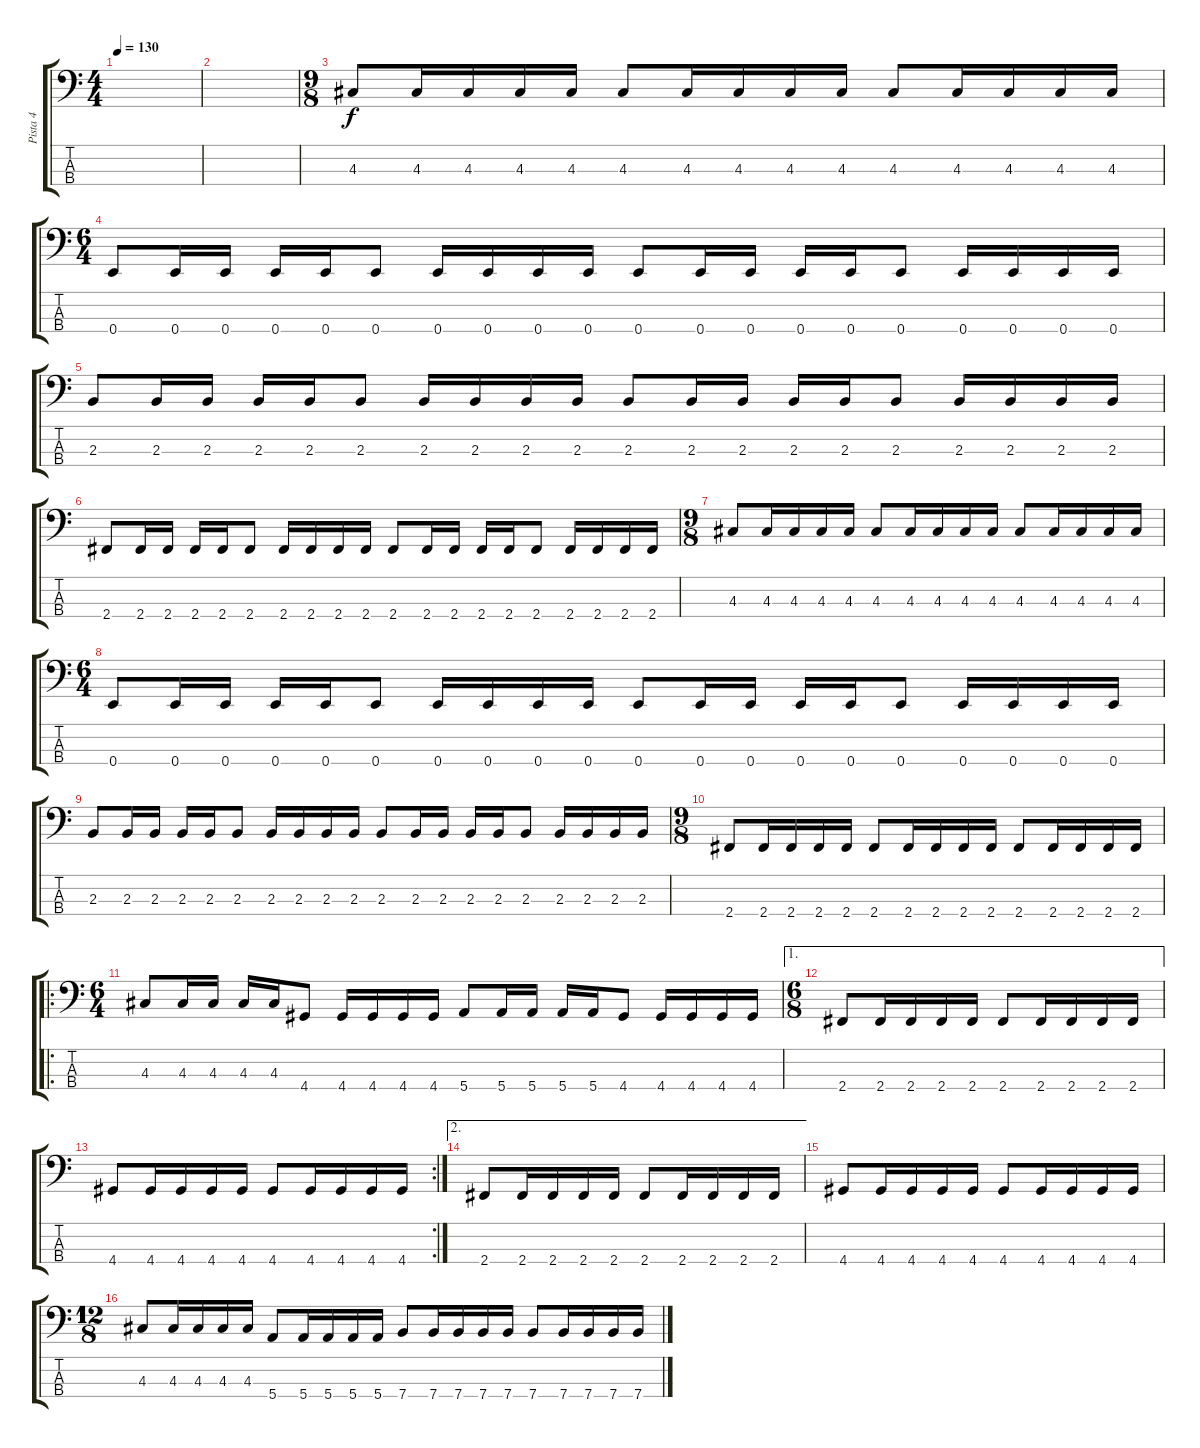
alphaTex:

\track ("Pista 4" "Pista 4") {instrument electricbassfinger}
\staff {score tabs}
\tuning (G2 D2 A1 E1) {hide}
\ts (4 4)
\tempo 130
\clef f4
\ks c
|
|
\ts (9 8)
4.3.8 4.3.16 4.3.16 4.3.16 4.3.16 4.3.8 4.3.16 4.3.16 4.3.16 4.3.16 4.3.8 4.3.16 4.3.16 4.3.16 4.3.16 |
\ts (6 4)
0.4.8 0.4.16 0.4.16 0.4.16 0.4.16 0.4.8 0.4.16 0.4.16 0.4.16 0.4.16 0.4.8 0.4.16 0.4.16 0.4.16 0.4.16 0.4.8 0.4.16 0.4.16 0.4.16 0.4.16 |
2.3.8 2.3.16 2.3.16 2.3.16 2.3.16 2.3.8 2.3.16 2.3.16 2.3.16 2.3.16 2.3.8 2.3.16 2.3.16 2.3.16 2.3.16 2.3.8 2.3.16 2.3.16 2.3.16 2.3.16 |
2.4.8 2.4.16 2.4.16 2.4.16 2.4.16 2.4.8 2.4.16 2.4.16 2.4.16 2.4.16 2.4.8 2.4.16 2.4.16 2.4.16 2.4.16 2.4.8 2.4.16 2.4.16 2.4.16 2.4.16 |
\ts (9 8)
4.3.8 4.3.16 4.3.16 4.3.16 4.3.16 4.3.8 4.3.16 4.3.16 4.3.16 4.3.16 4.3.8 4.3.16 4.3.16 4.3.16 4.3.16 |
\ts (6 4)
0.4.8 0.4.16 0.4.16 0.4.16 0.4.16 0.4.8 0.4.16 0.4.16 0.4.16 0.4.16 0.4.8 0.4.16 0.4.16 0.4.16 0.4.16 0.4.8 0.4.16 0.4.16 0.4.16 0.4.16 |
2.3.8 2.3.16 2.3.16 2.3.16 2.3.16 2.3.8 2.3.16 2.3.16 2.3.16 2.3.16 2.3.8 2.3.16 2.3.16 2.3.16 2.3.16 2.3.8 2.3.16 2.3.16 2.3.16 2.3.16 |
\ts (9 8)
2.4.8 2.4.16 2.4.16 2.4.16 2.4.16 2.4.8 2.4.16 2.4.16 2.4.16 2.4.16 2.4.8 2.4.16 2.4.16 2.4.16 2.4.16 |
\ro
\ts (6 4)
4.3.8 4.3.16 4.3.16 4.3.16 4.3.16 4.4.8 4.4.16 4.4.16 4.4.16 4.4.16 5.4.8 5.4.16 5.4.16 5.4.16 5.4.16 4.4.8 4.4.16 4.4.16 4.4.16 4.4.16 |
\ae 1
\ts (6 8)
2.4.8 2.4.16 2.4.16 2.4.16 2.4.16 2.4.8 2.4.16 2.4.16 2.4.16 2.4.16 |
\rc 2
4.4.8 4.4.16 4.4.16 4.4.16 4.4.16 4.4.8 4.4.16 4.4.16 4.4.16 4.4.16 |
\ae 2
2.4.8 2.4.16 2.4.16 2.4.16 2.4.16 2.4.8 2.4.16 2.4.16 2.4.16 2.4.16 |
4.4.8 4.4.16 4.4.16 4.4.16 4.4.16 4.4.8 4.4.16 4.4.16 4.4.16 4.4.16 |
\ts (12 8)
4.3.8 4.3.16 4.3.16 4.3.16 4.3.16 5.4.8 5.4.16 5.4.16 5.4.16 5.4.16 7.4.8 7.4.16 7.4.16 7.4.16 7.4.16 7.4.8 7.4.16 7.4.16 7.4.16 7.4.16
